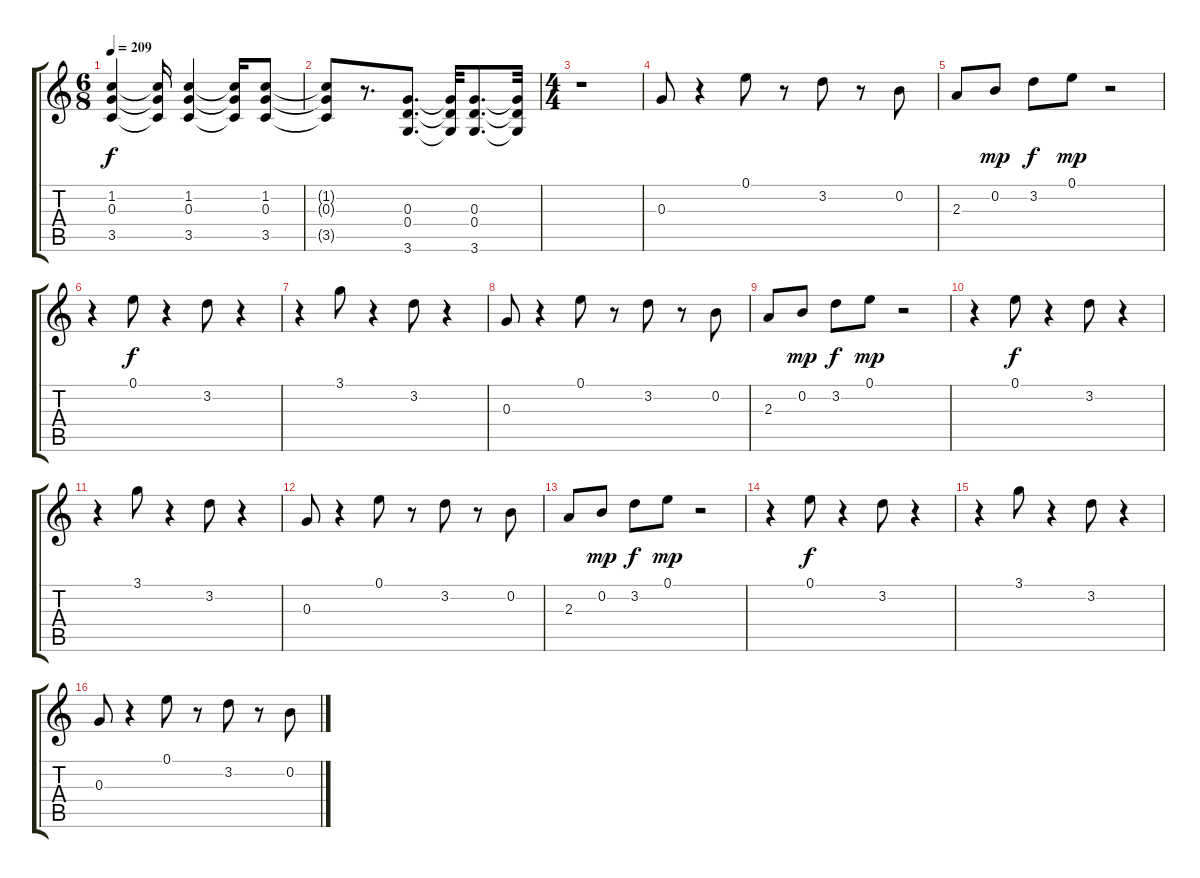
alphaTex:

\track "" {instrument overdrivenguitar}
\staff {score tabs}
\tuning (E4 B3 G3 D3 A2 E2) {hide}
\ts (6 8)
\tempo 209
\clef g2
\ks c
(1.2 0.3 3.5).4{dy f} (1.2{t} 0.3{t} 3.5{t}).16 (1.2 0.3 3.5).4 (1.2{t} 0.3{t} 3.5{t}).16 (1.2 0.3 3.5).8 |
(1.2{t} 0.3{t} 3.5{t}).8 r.8{d} (0.3 0.4 3.6).8{d} (0.3{t} 0.4{t} 3.6{t}).32 (0.3 0.4 3.6).8{d} (0.3{t} 0.4{t} 3.6{t}).32 |
\ts (4 4)
r.1 |
0.3.8 r.4 0.1.8 r.8 3.2.8 r.8 0.2.8 |
2.3.8 0.2.8{dy mp} 3.2.8{dy f} 0.1.8{dy mp} r.2 |
r.4 0.1.8{dy f} r.4 3.2.8 r.4 |
r.4 3.1.8 r.4 3.2.8 r.4 |
0.3.8 r.4 0.1.8 r.8 3.2.8 r.8 0.2.8 |
2.3.8 0.2.8{dy mp} 3.2.8{dy f} 0.1.8{dy mp} r.2 |
r.4 0.1.8{dy f} r.4 3.2.8 r.4 |
r.4 3.1.8 r.4 3.2.8 r.4 |
0.3.8 r.4 0.1.8 r.8 3.2.8 r.8 0.2.8 |
2.3.8 0.2.8{dy mp} 3.2.8{dy f} 0.1.8{dy mp} r.2 |
r.4 0.1.8{dy f} r.4 3.2.8 r.4 |
r.4 3.1.8 r.4 3.2.8 r.4 |
0.3.8 r.4 0.1.8 r.8 3.2.8 r.8 0.2.8
